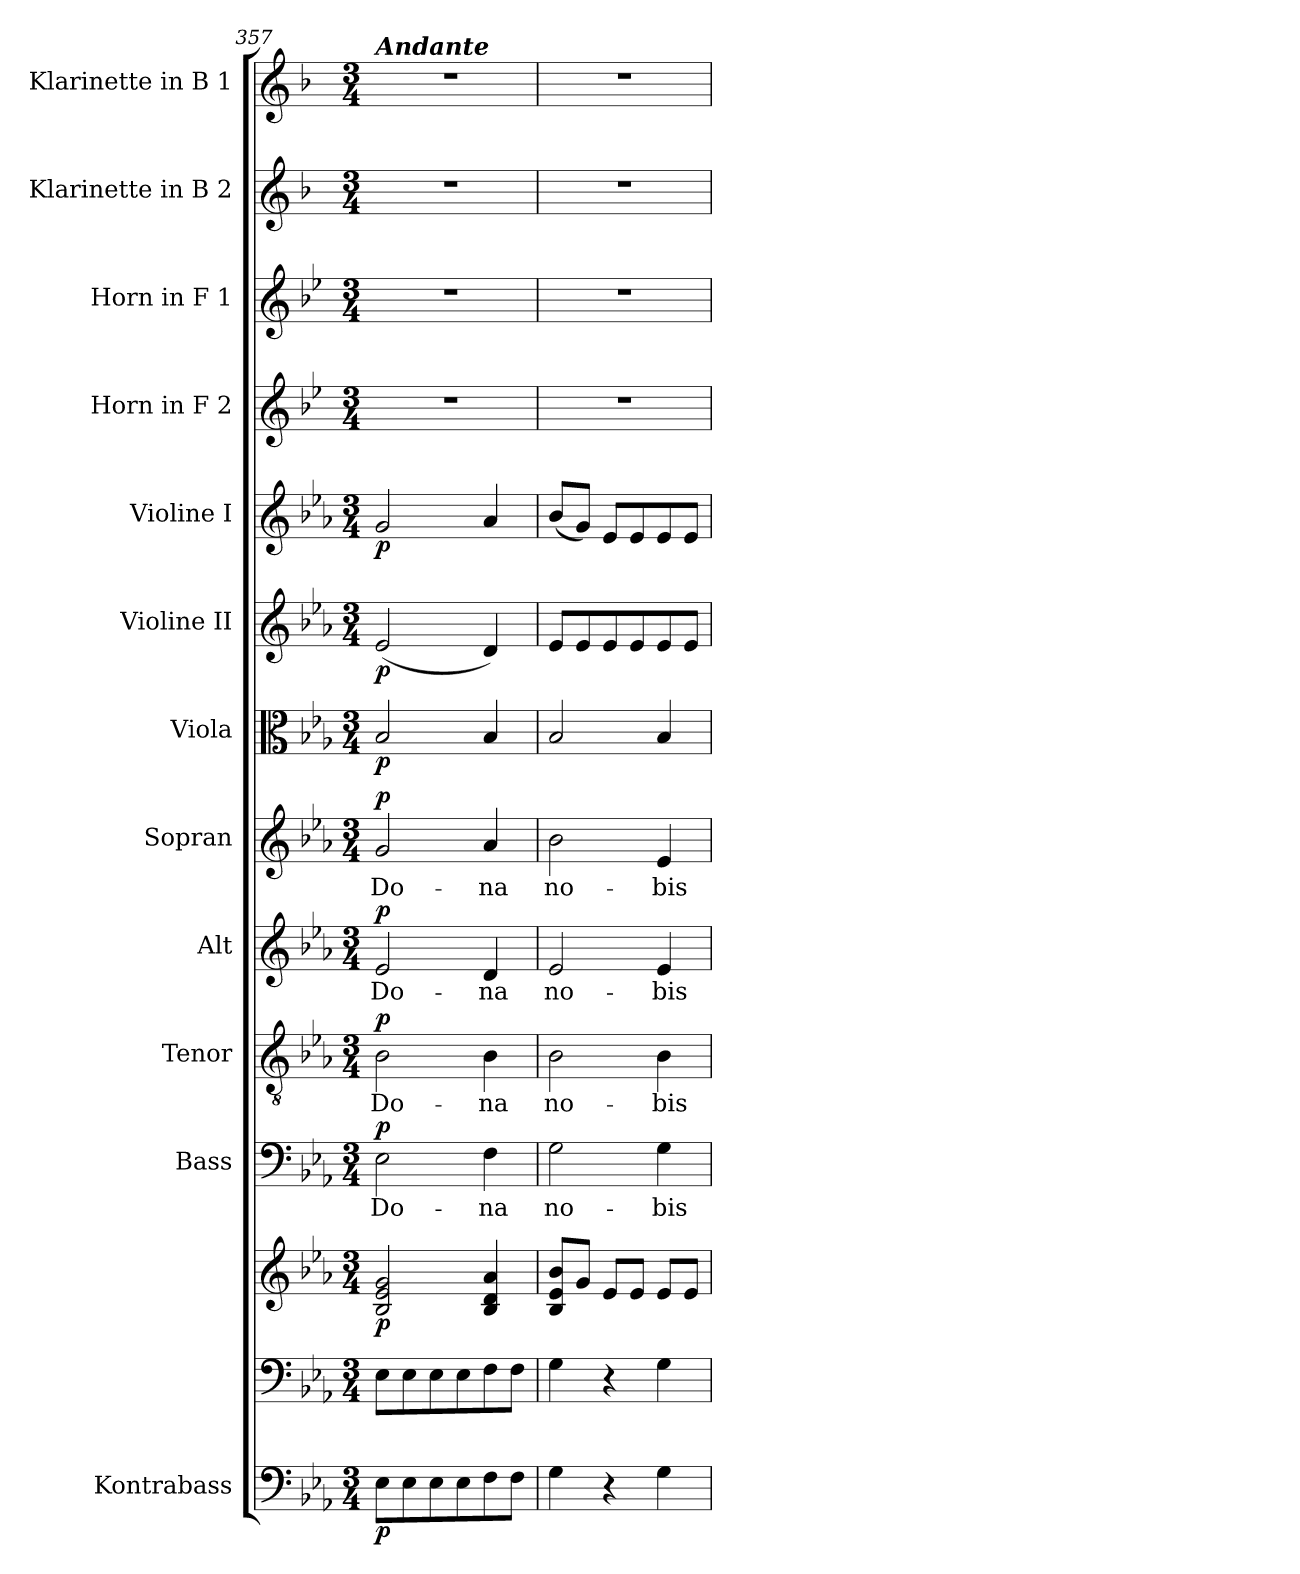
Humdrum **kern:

**kern	**dynam	**kern	**kern	**dynam	**kern	**text	**dynam	**kern	**text	**dynam	**kern	**text	**dynam	**kern	**text	**dynam	**kern	**dynam	**kern	**dynam	**kern	**dynam	**kern	**kern	**kern	**kern
*part13	*part13	*part12	*part12	*part12	*part11	*part11	*part11	*part10	*part10	*part10	*part9	*part9	*part9	*part8	*part8	*part8	*part7	*part7	*part6	*part6	*part5	*part5	*part4	*part3	*part2	*part1
*staff14	*staff14	*staff13	*staff12	*staff12/13	*staff11	*staff11	*staff11	*staff10	*staff10	*staff10	*staff9	*staff9	*staff9	*staff8	*staff8	*staff8	*staff7	*staff7	*staff6	*staff6	*staff5	*staff5	*staff4	*staff3	*staff2	*staff1
*I"Kontrabass	*	*	*	*	*I"Bass	*	*	*I"Tenor	*	*	*I"Alt	*	*	*I"Sopran	*	*	*I"Viola	*	*I"Violine II	*	*I"Violine I	*	*I"Horn in F 2	*I"Horn in F 1	*I"Klarinette in B 2	*I"Klarinette in B 1
*I'Kb.	*	*	*	*	*I'B	*	*	*I'T	*	*	*I'A	*	*	*I'S	*	*	*I'Vla.	*	*I'Vl. II	*	*I'Vl. I	*	*I'Hrn. 2	*I'Hrn. 1	*	*
*clefF4	*	*clefF4	*clefG2	*	*clefF4	*	*	*clefGv2	*	*	*clefG2	*	*	*clefG2	*	*	*clefC3	*	*clefG2	*	*clefG2	*	*clefG2	*clefG2	*clefG2	*clefG2
*ITrd7c12	*	*	*	*	*	*	*	*	*	*	*	*	*	*	*	*	*	*	*	*	*	*	*ITrd4c7	*ITrd4c7	*ITrd1c2	*ITrd1c2
*k[b-e-a-]	*	*k[b-e-a-]	*k[b-e-a-]	*	*k[b-e-a-]	*	*	*k[b-e-a-]	*	*	*k[b-e-a-]	*	*	*k[b-e-a-]	*	*	*k[b-e-a-]	*	*k[b-e-a-]	*	*k[b-e-a-]	*	*k[b-e-a-]	*k[b-e-a-]	*k[b-e-a-]	*k[b-e-a-]
*E-:	*	*E-:	*E-:	*	*E-:	*	*	*E-:	*	*	*E-:	*	*	*E-:	*	*	*E-:	*	*E-:	*	*E-:	*	*E-:	*E-:	*E-:	*E-:
*M3/4	*	*M3/4	*M3/4	*	*M3/4	*	*	*M3/4	*	*	*M3/4	*	*	*M3/4	*	*	*M3/4	*	*M3/4	*	*M3/4	*	*M3/4	*M3/4	*M3/4	*M3/4
=357	=357	=357	=357	=357	=357	=357	=357	=357	=357	=357	=357	=357	=357	=357	=357	=357	=357	=357	=357	=357	=357	=357	=357	=357	=357	=357
!	!	!	!	!	!	!	!	!	!	!	!	!	!	!	!	!	!	!	!	!	!	!	!	!	!	!LO:TX:a:Bi:t=Andante
!	!LO:DY:b	!	!	!LO:DY:b	!	!LO:LY:b	!LO:DY:a	!	!LO:LY:b	!LO:DY:a	!	!LO:LY:b	!LO:DY:a	!	!LO:LY:b	!LO:DY:a	!	!LO:DY:b	!	!LO:DY:b	!	!LO:DY:b	!	!	!	!
8EE-\L	p	8E-\L	2B-/ 2e-/ 2g/	p	2E-\	Do-	p	2B-\	Do-	p	2e-/	Do-	p	2g/	Do-	p	2B-/	p	(<2e-/	p	2g/	p	2.r	2.r	2.r	2.r
8EE-\	.	8E-\	.	.	.	.	.	.	.	.	.	.	.	.	.	.	.	.	.	.	.	.	.	.	.	.
8EE-\	.	8E-\	.	.	.	.	.	.	.	.	.	.	.	.	.	.	.	.	.	.	.	.	.	.	.	.
8EE-\	.	8E-\	.	.	.	.	.	.	.	.	.	.	.	.	.	.	.	.	.	.	.	.	.	.	.	.
!	!	!	!	!	!	!LO:LY:b	!	!	!LO:LY:b	!	!	!LO:LY:b	!	!	!LO:LY:b	!	!	!	!	!	!	!	!	!	!	!
8FF\	.	8F\	4B-/ 4d/ 4a-/	.	4F\	-na	.	4B-\	-na	.	4d/	-na	.	4a-/	-na	.	4B-/	.	4d/)	.	4a-/	.	.	.	.	.
8FF\J	.	8F\J	.	.	.	.	.	.	.	.	.	.	.	.	.	.	.	.	.	.	.	.	.	.	.	.
=358	=358	=358	=358	=358	=358	=358	=358	=358	=358	=358	=358	=358	=358	=358	=358	=358	=358	=358	=358	=358	=358	=358	=358	=358	=358	=358
!	!	!	!	!	!	!LO:LY:b	!	!	!LO:LY:b	!	!	!LO:LY:b	!	!	!LO:LY:b	!	!	!	!	!	!	!	!	!	!	!
4GG\	.	4G\	8B-/ 8e-/ 8b-/L	.	2G\	no-	.	2B-\	no-	.	2e-/	no-	.	2b-\	no-	.	2B-/	.	8e-/L	.	(<8b-/L	.	2.r	2.r	2.r	2.r
.	.	.	8g/J	.	.	.	.	.	.	.	.	.	.	.	.	.	.	.	8e-/	.	8g/J)	.	.	.	.	.
4r	.	4r	8e-/L	.	.	.	.	.	.	.	.	.	.	.	.	.	.	.	8e-/	.	8e-/L	.	.	.	.	.
.	.	.	8e-/J	.	.	.	.	.	.	.	.	.	.	.	.	.	.	.	8e-/	.	8e-/	.	.	.	.	.
!	!	!	!	!	!	!LO:LY:b	!	!	!LO:LY:b	!	!	!LO:LY:b	!	!	!LO:LY:b	!	!	!	!	!	!	!	!	!	!	!
4GG\	.	4G\	8e-/L	.	4G\	-bis	.	4B-\	-bis	.	4e-/	-bis	.	4e-/	-bis	.	4B-/	.	8e-/	.	8e-/	.	.	.	.	.
.	.	.	8e-/J	.	.	.	.	.	.	.	.	.	.	.	.	.	.	.	8e-/J	.	8e-/J	.	.	.	.	.
=	=	=	=	=	=	=	=	=	=	=	=	=	=	=	=	=	=	=	=	=	=	=	=	=	=	=
*-	*-	*-	*-	*-	*-	*-	*-	*-	*-	*-	*-	*-	*-	*-	*-	*-	*-	*-	*-	*-	*-	*-	*-	*-	*-	*-
